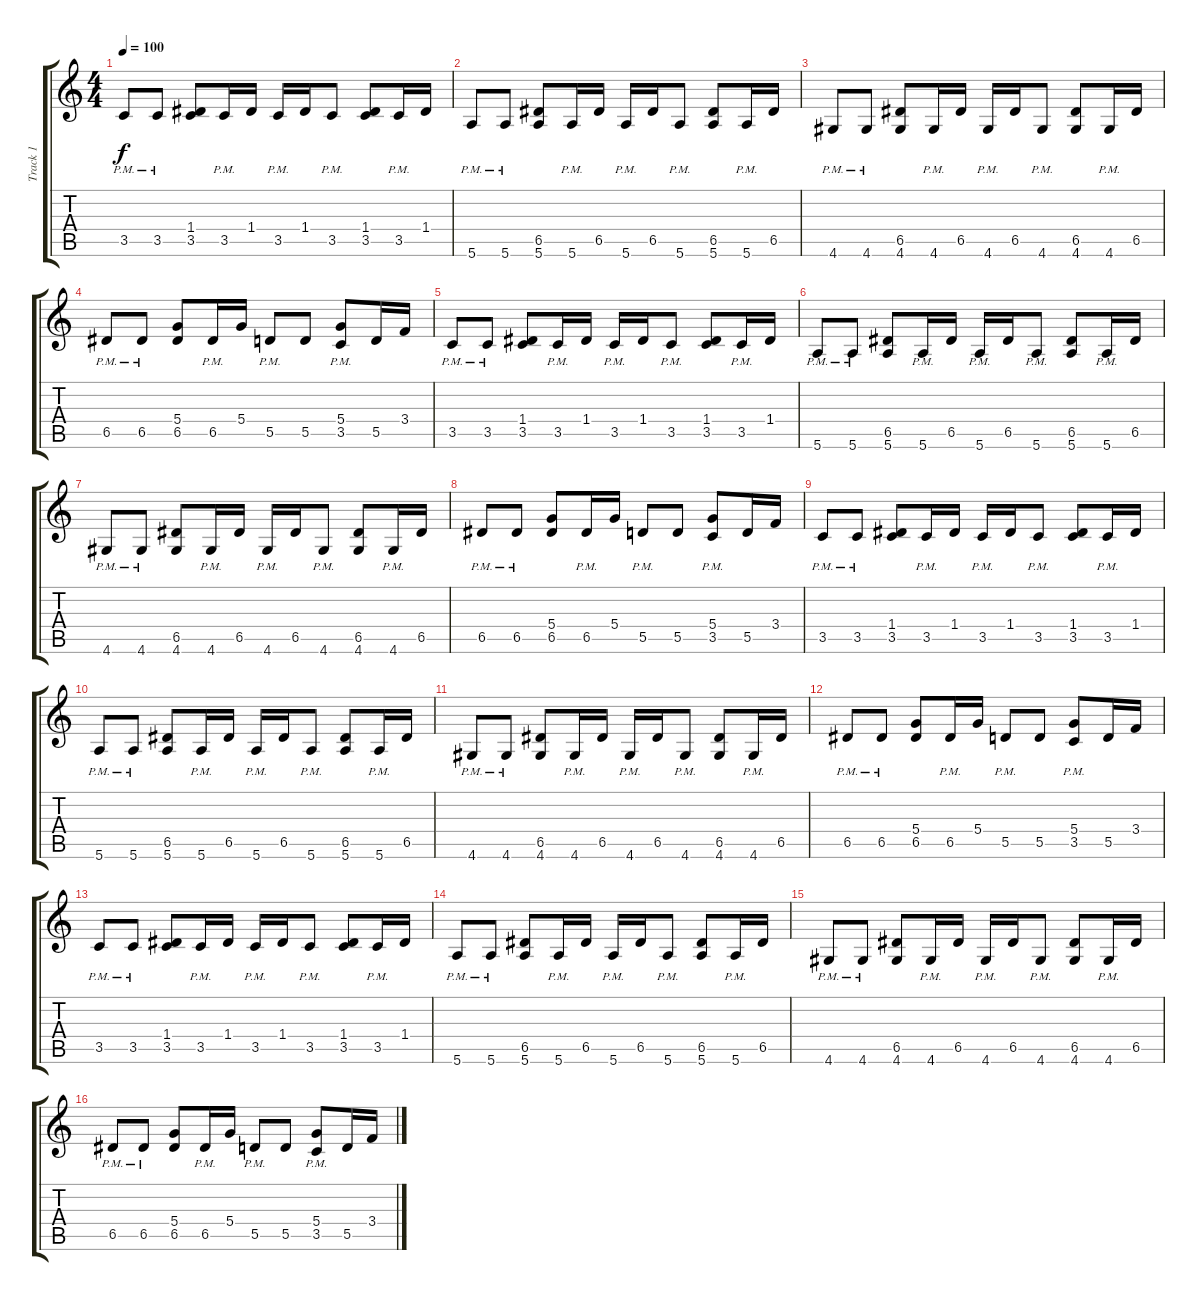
\track ("Track 1" "Track 1") {instrument overdrivenguitar}
\staff {score tabs}
\tuning (E4 B3 G3 D3 A2 E2) {hide}
\ts (4 4)
\tempo 100
\clef g2
\ks c
3.5{pm}.8{dy f} 3.5{pm}.8 (1.4 3.5).8 3.5{pm}.16 1.4.16 3.5{pm}.16 1.4.16 3.5{pm}.8 (1.4 3.5).8 3.5{pm}.16 1.4.16 |
5.6{pm}.8 5.6{pm}.8 (6.5 5.6).8 5.6{pm}.16 6.5.16 5.6{pm}.16 6.5.16 5.6{pm}.8 (6.5 5.6).8 5.6{pm}.16 6.5.16 |
4.6{pm}.8 4.6{pm}.8 (6.5 4.6).8 4.6{pm}.16 6.5.16 4.6{pm}.16 6.5.16 4.6{pm}.8 (6.5 4.6).8 4.6{pm}.16 6.5.16 |
6.5{pm}.8 6.5{pm}.8 (5.4 6.5).8 6.5{pm}.16 5.4.16 5.5{pm}.8 5.5.8 (5.4 3.5{pm}).8 5.5.16 3.4.16 |
3.5{pm}.8 3.5{pm}.8 (1.4 3.5).8 3.5{pm}.16 1.4.16 3.5{pm}.16 1.4.16 3.5{pm}.8 (1.4 3.5).8 3.5{pm}.16 1.4.16 |
5.6{pm}.8 5.6{pm}.8 (6.5 5.6).8 5.6{pm}.16 6.5.16 5.6{pm}.16 6.5.16 5.6{pm}.8 (6.5 5.6).8 5.6{pm}.16 6.5.16 |
4.6{pm}.8 4.6{pm}.8 (6.5 4.6).8 4.6{pm}.16 6.5.16 4.6{pm}.16 6.5.16 4.6{pm}.8 (6.5 4.6).8 4.6{pm}.16 6.5.16 |
6.5{pm}.8 6.5{pm}.8 (5.4 6.5).8 6.5{pm}.16 5.4.16 5.5{pm}.8 5.5.8 (5.4 3.5{pm}).8 5.5.16 3.4.16 |
3.5{pm}.8 3.5{pm}.8 (1.4 3.5).8 3.5{pm}.16 1.4.16 3.5{pm}.16 1.4.16 3.5{pm}.8 (1.4 3.5).8 3.5{pm}.16 1.4.16 |
5.6{pm}.8 5.6{pm}.8 (6.5 5.6).8 5.6{pm}.16 6.5.16 5.6{pm}.16 6.5.16 5.6{pm}.8 (6.5 5.6).8 5.6{pm}.16 6.5.16 |
4.6{pm}.8 4.6{pm}.8 (6.5 4.6).8 4.6{pm}.16 6.5.16 4.6{pm}.16 6.5.16 4.6{pm}.8 (6.5 4.6).8 4.6{pm}.16 6.5.16 |
6.5{pm}.8 6.5{pm}.8 (5.4 6.5).8 6.5{pm}.16 5.4.16 5.5{pm}.8 5.5.8 (5.4 3.5{pm}).8 5.5.16 3.4.16 |
3.5{pm}.8 3.5{pm}.8 (1.4 3.5).8 3.5{pm}.16 1.4.16 3.5{pm}.16 1.4.16 3.5{pm}.8 (1.4 3.5).8 3.5{pm}.16 1.4.16 |
5.6{pm}.8 5.6{pm}.8 (6.5 5.6).8 5.6{pm}.16 6.5.16 5.6{pm}.16 6.5.16 5.6{pm}.8 (6.5 5.6).8 5.6{pm}.16 6.5.16 |
4.6{pm}.8 4.6{pm}.8 (6.5 4.6).8 4.6{pm}.16 6.5.16 4.6{pm}.16 6.5.16 4.6{pm}.8 (6.5 4.6).8 4.6{pm}.16 6.5.16 |
6.5{pm}.8 6.5{pm}.8 (5.4 6.5).8 6.5{pm}.16 5.4.16 5.5{pm}.8 5.5.8 (5.4 3.5{pm}).8 5.5.16 3.4.16
